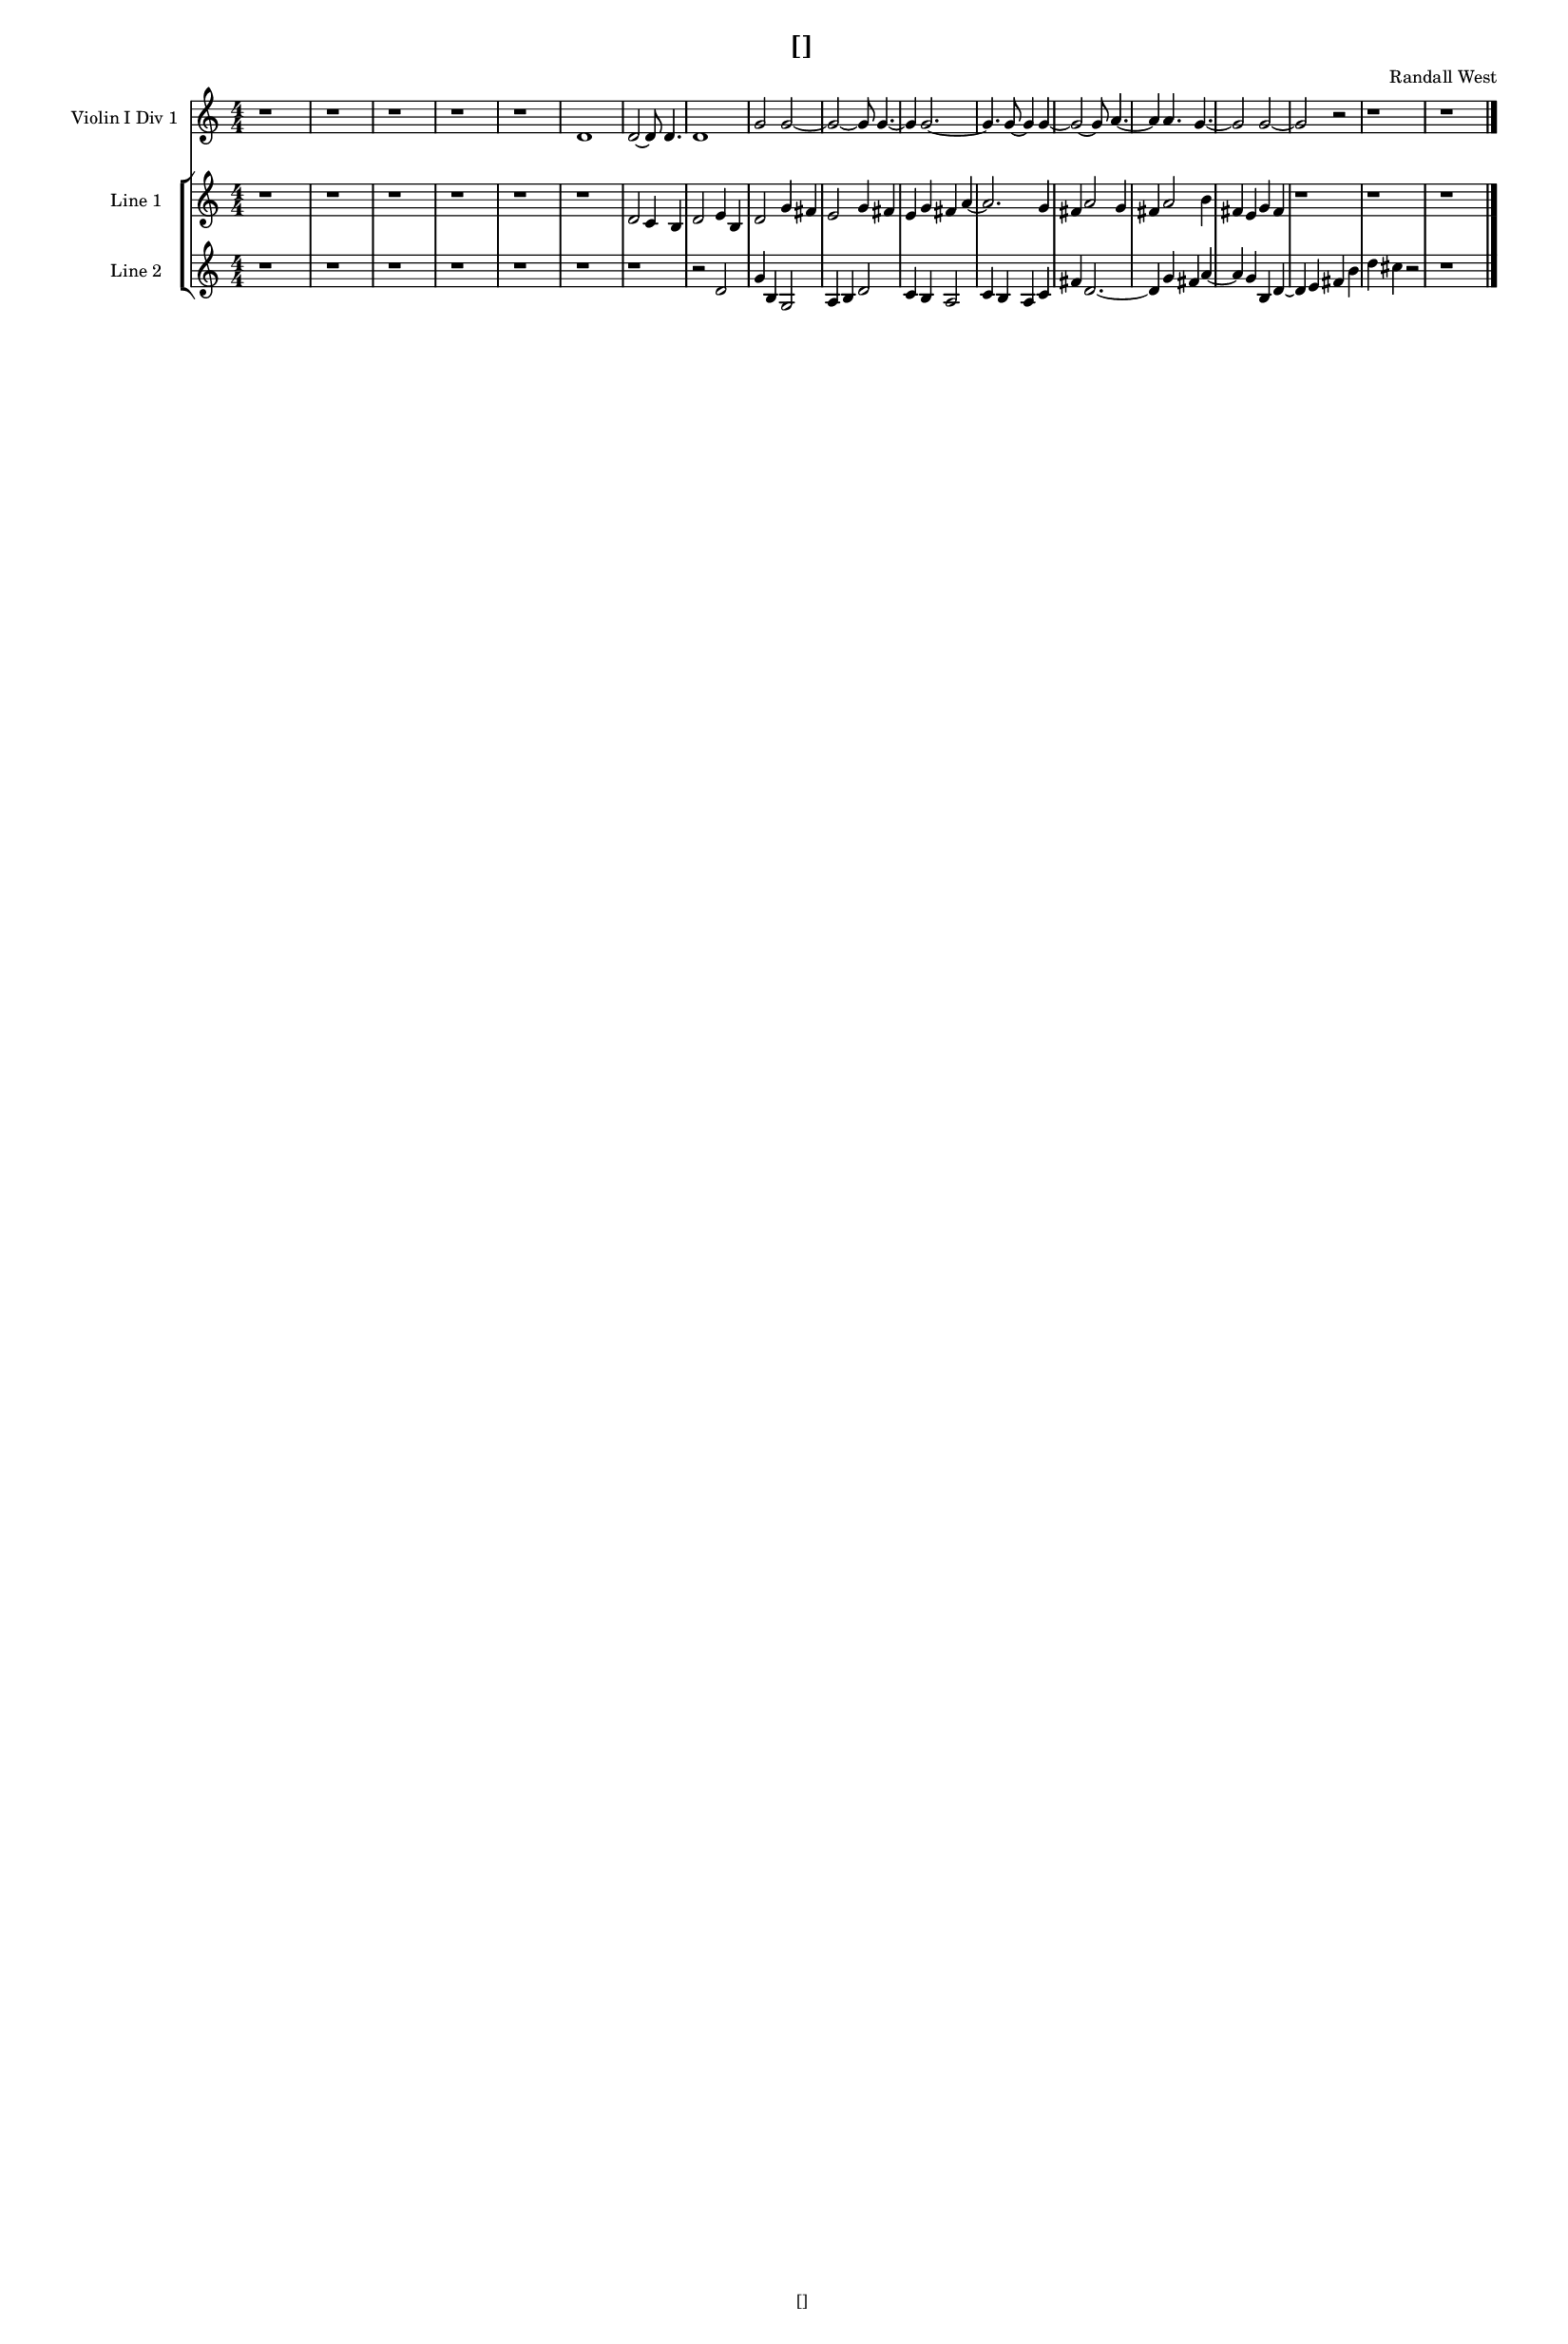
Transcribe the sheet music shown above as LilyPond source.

% 2016-09-08 01:09

\version "2.18.2"
\language "english"

#(set-global-staff-size 16)

\header {
    composer = \markup { "Randall West" }
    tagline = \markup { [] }
    title = \markup { [] }
}

\layout {
    \context {
        \Staff \RemoveEmptyStaves
        \override VerticalAxisGroup.remove-first = ##t
    }
    \context {
        \RhythmicStaff \RemoveEmptyStaves
        \override VerticalAxisGroup.remove-first = ##t
    }
    \context {
        \Staff \RemoveEmptyStaves
        \override VerticalAxisGroup.remove-first = ##t
    }
    \context {
        \RhythmicStaff \RemoveEmptyStaves
        \override VerticalAxisGroup.remove-first = ##t
    }
}

\paper {
    bottom-margin = 0.5\in
    left-margin = 0.75\in
    paper-height = 17\in
    paper-width = 11\in
    right-margin = 0.5\in
    system-separator-markup = \slashSeparator
    system-system-spacing = #'((basic-distance . 0) (minimum-distance . 0) (padding . 20) (stretchability . 0))
    top-margin = 0.5\in
}

\score {
    \new Score <<
        \new StaffGroup <<
            \new StaffGroup \with {
                systemStartDelimiter = #'SystemStartSquare
            } <<
                \new Staff {
                    \set Staff.instrumentName = \markup { "Flute 1" }
                    \set Staff.shortInstrumentName = \markup { Fl.1 }
                    {
                        \numericTimeSignature
                        \time 4/4
                        \bar "||"
                        \accidentalStyle modern-cautionary
                        R1 * 18
                    }
                }
                \new Staff {
                    \set Staff.instrumentName = \markup { "Flute 2" }
                    \set Staff.shortInstrumentName = \markup { Fl.2 }
                    {
                        \numericTimeSignature
                        \time 4/4
                        \bar "||"
                        \accidentalStyle modern-cautionary
                        R1 * 18
                    }
                }
                \new Staff {
                    \set Staff.instrumentName = \markup { "Flute 3" }
                    \set Staff.shortInstrumentName = \markup { Fl.3 }
                    {
                        \numericTimeSignature
                        \time 4/4
                        \bar "||"
                        \accidentalStyle modern-cautionary
                        R1 * 18
                    }
                }
            >>
            \new StaffGroup \with {
                systemStartDelimiter = #'SystemStartSquare
            } <<
                \new Staff {
                    \set Staff.instrumentName = \markup { "Oboe 1" }
                    \set Staff.shortInstrumentName = \markup { Ob.1 }
                    {
                        \numericTimeSignature
                        \time 4/4
                        \bar "||"
                        \accidentalStyle modern-cautionary
                        R1 * 18
                    }
                }
                \new Staff {
                    \set Staff.instrumentName = \markup { "Oboe 2" }
                    \set Staff.shortInstrumentName = \markup { Ob.2 }
                    {
                        \numericTimeSignature
                        \time 4/4
                        \bar "||"
                        \accidentalStyle modern-cautionary
                        R1 * 18
                    }
                }
            >>
            \new StaffGroup \with {
                systemStartDelimiter = #'SystemStartSquare
            } <<
                \new Staff {
                    \set Staff.instrumentName = \markup { "Clarinet 1" }
                    \set Staff.shortInstrumentName = \markup { Cl.1 }
                    {
                        \numericTimeSignature
                        \time 4/4
                        \bar "||"
                        \accidentalStyle modern-cautionary
                        R1 * 18
                    }
                }
                \new Staff {
                    \set Staff.instrumentName = \markup { "Clarinet 2" }
                    \set Staff.shortInstrumentName = \markup { Cl.2 }
                    {
                        \numericTimeSignature
                        \time 4/4
                        \bar "||"
                        \accidentalStyle modern-cautionary
                        R1 * 18
                    }
                }
            >>
            \new StaffGroup \with {
                systemStartDelimiter = #'SystemStartSquare
            } <<
                \new Staff {
                    \clef "bass"
                    \set Staff.instrumentName = \markup { "Bassoon 1" }
                    \set Staff.shortInstrumentName = \markup { Bsn.1 }
                    {
                        \numericTimeSignature
                        \time 4/4
                        \bar "||"
                        \accidentalStyle modern-cautionary
                        R1 * 18
                    }
                }
                \new Staff {
                    \clef "bass"
                    \set Staff.instrumentName = \markup { "Bassoon 2" }
                    \set Staff.shortInstrumentName = \markup { Bsn.2 }
                    {
                        \numericTimeSignature
                        \time 4/4
                        \bar "||"
                        \accidentalStyle modern-cautionary
                        R1 * 18
                    }
                }
            >>
        >>
        \new StaffGroup <<
            \new StaffGroup \with {
                systemStartDelimiter = #'SystemStartSquare
            } <<
                \new Staff {
                    \set Staff.instrumentName = \markup { "Horn in F 1" }
                    \set Staff.shortInstrumentName = \markup { Hn.1 }
                    {
                        \numericTimeSignature
                        \time 4/4
                        \bar "||"
                        \accidentalStyle modern-cautionary
                        R1 * 18
                    }
                }
                \new Staff {
                    \set Staff.instrumentName = \markup { "Horn in F 2" }
                    \set Staff.shortInstrumentName = \markup { Hn.2 }
                    {
                        \numericTimeSignature
                        \time 4/4
                        \bar "||"
                        \accidentalStyle modern-cautionary
                        R1 * 18
                    }
                }
            >>
            \new StaffGroup \with {
                systemStartDelimiter = #'SystemStartSquare
            } <<
                \new Staff {
                    \set Staff.instrumentName = \markup { "Trumpet in C 1" }
                    \set Staff.shortInstrumentName = \markup { Tpt.1 }
                    {
                        \numericTimeSignature
                        \time 4/4
                        \bar "||"
                        \accidentalStyle modern-cautionary
                        R1 * 18
                    }
                }
                \new Staff {
                    \set Staff.instrumentName = \markup { "Trumpet in C 2" }
                    \set Staff.shortInstrumentName = \markup { Tpt.2 }
                    {
                        \numericTimeSignature
                        \time 4/4
                        \bar "||"
                        \accidentalStyle modern-cautionary
                        R1 * 18
                    }
                }
            >>
            \new StaffGroup \with {
                systemStartDelimiter = #'SystemStartSquare
            } <<
                \new Staff {
                    \clef "bass"
                    \set Staff.instrumentName = \markup { "Tenor Trombone 1" }
                    \set Staff.shortInstrumentName = \markup { Tbn.1 }
                    {
                        \numericTimeSignature
                        \time 4/4
                        \bar "||"
                        \accidentalStyle modern-cautionary
                        R1 * 18
                    }
                }
                \new Staff {
                    \clef "bass"
                    \set Staff.instrumentName = \markup { "Tenor Trombone 2" }
                    \set Staff.shortInstrumentName = \markup { Tbn.2 }
                    {
                        \numericTimeSignature
                        \time 4/4
                        \bar "||"
                        \accidentalStyle modern-cautionary
                        R1 * 18
                    }
                }
            >>
            \new Staff {
                \clef "bass"
                \set Staff.instrumentName = \markup { Tuba }
                \set Staff.shortInstrumentName = \markup { Tba }
                {
                    \numericTimeSignature
                    \time 4/4
                    \bar "||"
                    \accidentalStyle modern-cautionary
                    R1 * 18
                }
            }
        >>
        \new StaffGroup <<
            \new RhythmicStaff {
                \clef "percussion"
                \set Staff.instrumentName = \markup { "Percussion 1" }
                \set Staff.shortInstrumentName = \markup { Perc.1 }
                {
                    \numericTimeSignature
                    \time 4/4
                    \bar "||"
                    \accidentalStyle modern-cautionary
                    R1 * 18
                }
            }
            \new RhythmicStaff {
                \clef "percussion"
                \set Staff.instrumentName = \markup { "Percussion 2" }
                \set Staff.shortInstrumentName = \markup { Perc.2 }
                {
                    \numericTimeSignature
                    \time 4/4
                    \bar "||"
                    \accidentalStyle modern-cautionary
                    R1 * 18
                }
            }
        >>
        \new StaffGroup <<
            \new StaffGroup \with {
                systemStartDelimiter = #'SystemStartSquare
            } <<
                \new Staff {
                    \set Staff.instrumentName = \markup { "Violin I Div 1" }
                    \set Staff.shortInstrumentName = \markup { Vln.I.1 }
                    {
                        \numericTimeSignature
                        \time 4/4
                        \bar "||"
                        \accidentalStyle modern-cautionary
                        r1
                        r1
                        r1
                        r1
                        r1
                        d'1
                        d'2 ~
                        d'8
                        d'4.
                        d'1
                        g'2
                        g'2 ~
                        g'2 ~
                        g'8
                        g'4. ~
                        g'4
                        g'2. ~
                        g'4.
                        g'8 ~
                        g'4
                        g'4 ~
                        g'2 ~
                        g'8
                        a'4. ~
                        a'4
                        a'4.
                        g'4. ~
                        g'2
                        g'2 ~
                        g'2
                        r2
                        r1
                        r1
                    }
                }
                \new Staff {
                    \set Staff.instrumentName = \markup { "Violin I Div 2" }
                    \set Staff.shortInstrumentName = \markup { Vln.I.2 }
                    {
                        \numericTimeSignature
                        \time 4/4
                        \bar "||"
                        \accidentalStyle modern-cautionary
                        R1 * 18
                    }
                }
            >>
            \new StaffGroup \with {
                systemStartDelimiter = #'SystemStartSquare
            } <<
                \new Staff {
                    \set Staff.instrumentName = \markup { "Violin II Div 1" }
                    \set Staff.shortInstrumentName = \markup { Vln.II.1 }
                    {
                        \numericTimeSignature
                        \time 4/4
                        \bar "||"
                        \accidentalStyle modern-cautionary
                        R1 * 18
                    }
                }
                \new Staff {
                    \set Staff.instrumentName = \markup { "Violin II Div 2" }
                    \set Staff.shortInstrumentName = \markup { Vln.II.2 }
                    {
                        \numericTimeSignature
                        \time 4/4
                        \bar "||"
                        \accidentalStyle modern-cautionary
                        R1 * 18
                    }
                }
            >>
            \new StaffGroup \with {
                systemStartDelimiter = #'SystemStartSquare
            } <<
                \new Staff {
                    \clef "alto"
                    \set Staff.instrumentName = \markup { "Viola Div 1" }
                    \set Staff.shortInstrumentName = \markup { Vla.1 }
                    {
                        \numericTimeSignature
                        \time 4/4
                        \bar "||"
                        \accidentalStyle modern-cautionary
                        R1 * 18
                    }
                }
                \new Staff {
                    \clef "alto"
                    \set Staff.instrumentName = \markup { "Viola Div 2" }
                    \set Staff.shortInstrumentName = \markup { Vla.2 }
                    {
                        \numericTimeSignature
                        \time 4/4
                        \bar "||"
                        \accidentalStyle modern-cautionary
                        R1 * 18
                    }
                }
            >>
            \new StaffGroup \with {
                systemStartDelimiter = #'SystemStartSquare
            } <<
                \new Staff {
                    \clef "bass"
                    \set Staff.instrumentName = \markup { "Cello Div 1" }
                    \set Staff.shortInstrumentName = \markup { Vc.1 }
                    {
                        \numericTimeSignature
                        \time 4/4
                        \bar "||"
                        \accidentalStyle modern-cautionary
                        R1 * 18
                    }
                }
                \new Staff {
                    \clef "bass"
                    \set Staff.instrumentName = \markup { "Cello Div 2" }
                    \set Staff.shortInstrumentName = \markup { Vc.2 }
                    {
                        \numericTimeSignature
                        \time 4/4
                        \bar "||"
                        \accidentalStyle modern-cautionary
                        R1 * 18
                    }
                }
            >>
            \new Staff {
                \clef "bass"
                \set Staff.instrumentName = \markup { Bass }
                \set Staff.shortInstrumentName = \markup { Cb }
                {
                    \numericTimeSignature
                    \time 4/4
                    \bar "||"
                    \accidentalStyle modern-cautionary
                    R1 * 18
                }
            }
        >>
        \new StaffGroup <<
            \new Staff {
                \set Staff.instrumentName = \markup { "Line 1" }
                \set Staff.shortInstrumentName = \markup { 1: }
                {
                    \numericTimeSignature
                    \time 4/4
                    \bar "||"
                    \accidentalStyle modern-cautionary
                    r1
                    r1
                    r1
                    r1
                    r1
                    r1
                    d'2
                    c'4
                    b4
                    d'2
                    e'4
                    b4
                    d'2
                    g'4
                    fs'4
                    e'2
                    g'4
                    fs'4
                    e'4
                    g'4
                    fs'4
                    a'4 ~
                    a'2.
                    g'4
                    fs'4
                    a'2
                    g'4
                    fs'4
                    a'2
                    b'4
                    fs'4
                    e'4
                    g'4
                    fs'4
                    r1
                    r1
                    r1
                }
            }
            \new Staff {
                \set Staff.instrumentName = \markup { "Line 2" }
                \set Staff.shortInstrumentName = \markup { 2: }
                {
                    \numericTimeSignature
                    \time 4/4
                    \bar "||"
                    \accidentalStyle modern-cautionary
                    r1
                    r1
                    r1
                    r1
                    r1
                    r1
                    r1
                    r2
                    d'2
                    g'4
                    b4
                    g2
                    a4
                    b4
                    d'2
                    c'4
                    b4
                    a2
                    c'4
                    b4
                    a4
                    c'4
                    fs'4
                    d'2. ~
                    d'4
                    g'4
                    fs'4
                    a'4 ~
                    a'4
                    g'4
                    b4
                    d'4 ~
                    d'4
                    e'4
                    fs'4
                    b'4
                    d''4
                    cs''4
                    r2
                    r1
                }
            }
            \new Staff {
                \set Staff.instrumentName = \markup { "Line 3" }
                \set Staff.shortInstrumentName = \markup { 3: }
                {
                    \numericTimeSignature
                    \time 4/4
                    \bar "||"
                    \accidentalStyle modern-cautionary
                    R1 * 18
                }
            }
            \new Staff {
                \set Staff.instrumentName = \markup { "Line 4" }
                \set Staff.shortInstrumentName = \markup { 4: }
                {
                    \numericTimeSignature
                    \time 4/4
                    \bar "||"
                    \accidentalStyle modern-cautionary
                    R1 * 18
                }
            }
            \new Staff {
                \set Staff.instrumentName = \markup { "Line 5" }
                \set Staff.shortInstrumentName = \markup { 5: }
                {
                    \numericTimeSignature
                    \time 4/4
                    \bar "||"
                    \accidentalStyle modern-cautionary
                    R1 * 18
                }
            }
            \new Staff {
                \set Staff.instrumentName = \markup { "Line 6" }
                \set Staff.shortInstrumentName = \markup { 6: }
                {
                    \numericTimeSignature
                    \time 4/4
                    \bar "||"
                    \accidentalStyle modern-cautionary
                    R1 * 18
                }
            }
            \new Staff {
                \set Staff.instrumentName = \markup { "Line 7" }
                \set Staff.shortInstrumentName = \markup { 7: }
                {
                    \numericTimeSignature
                    \time 4/4
                    \bar "||"
                    \accidentalStyle modern-cautionary
                    R1 * 18
                }
            }
            \new Staff {
                \set Staff.instrumentName = \markup { "Line 8" }
                \set Staff.shortInstrumentName = \markup { 8: }
                {
                    \numericTimeSignature
                    \time 4/4
                    \bar "||"
                    \accidentalStyle modern-cautionary
                    R1 * 18
                }
            }
            \new Staff {
                \set Staff.instrumentName = \markup { "Line 9" }
                \set Staff.shortInstrumentName = \markup { 9: }
                {
                    \numericTimeSignature
                    \time 4/4
                    \bar "||"
                    \accidentalStyle modern-cautionary
                    R1 * 18
                    \bar "|."
                }
            }
        >>
    >>
}